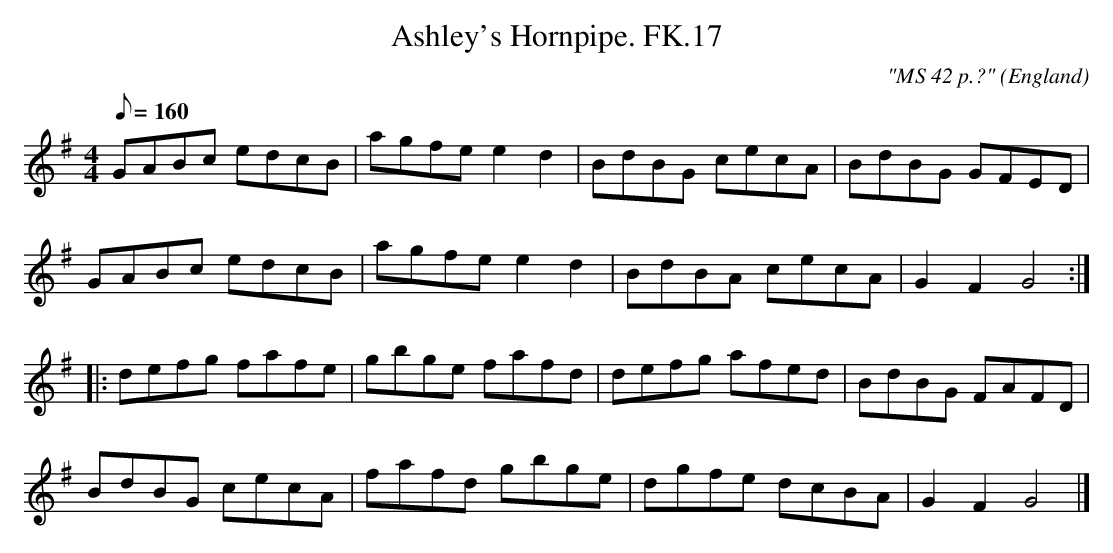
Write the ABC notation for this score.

X:1
T:Ashley's Hornpipe. FK.17
M:4/4
L:1/8
Q:160
C:"MS 42 p.?"
O:England
K:G
GABc edcB | agfe e2 d2 | BdBG cecA | BdBG GFED |!
 GABc edcB | agfe e2 d2| BdBA cecA |G2 F2 G4 :|:!
defg fafe | gbge fafd | defg afed | BdBG FAFD |!
 BdBG cecA | fafd gbge |dgfe dcBA | G2 F2 G4 |]
